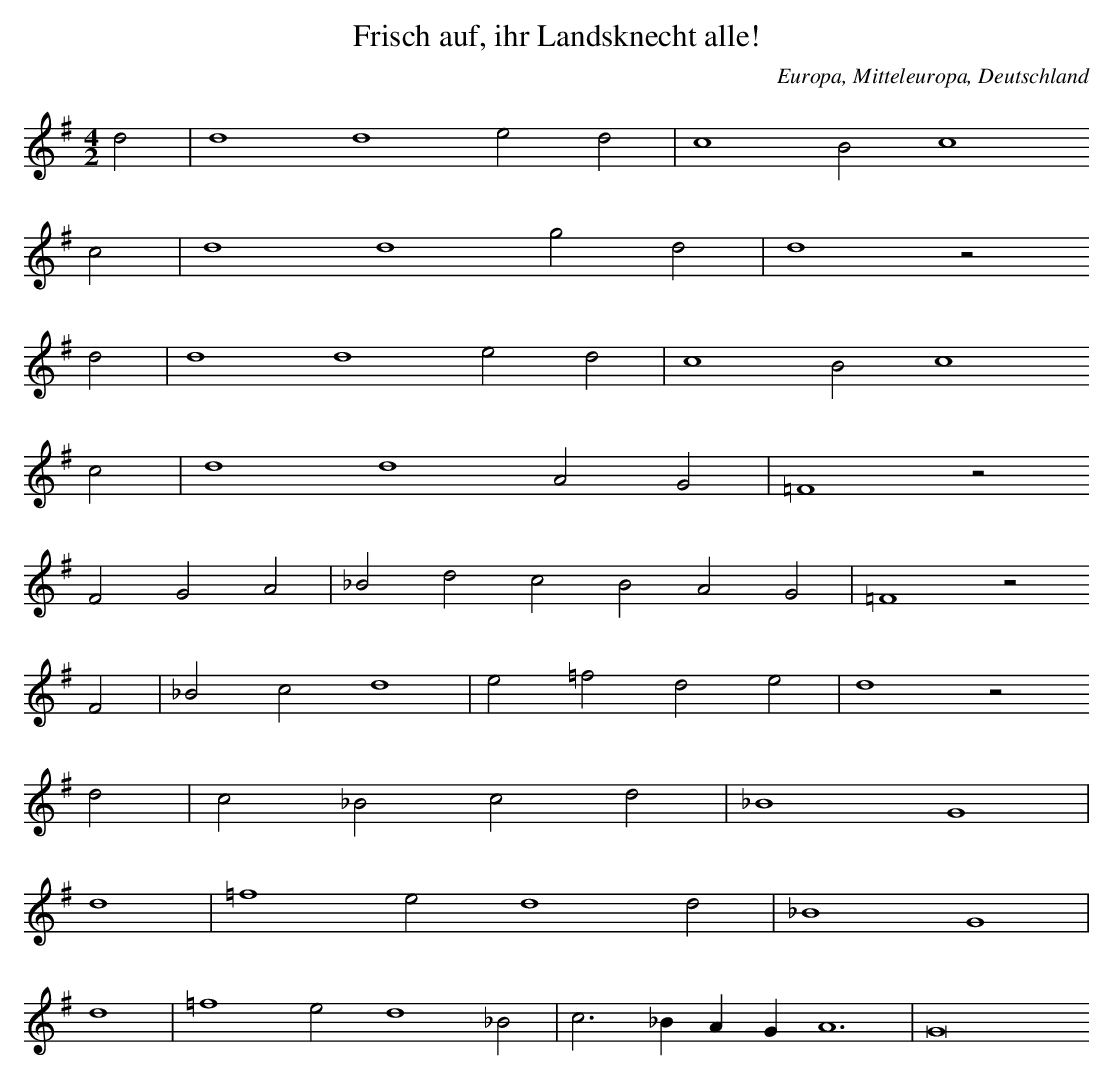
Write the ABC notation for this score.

X:1
T: Frisch auf, ihr Landsknecht alle!
O: Europa, Mitteleuropa, Deutschland
M: 4/2
L: 1/4
K: G
d2 | d4d4e2d2 | c4B2c4
c2 | d4d4g2d2 | d4z2
d2 | d4d4e2d2 | c4B2c4
c2 | d4d4A2G2 | =F4z2
F2G2A2 | _B2d2c2B2A2G2 | =F4z2
F2 | _B2c2d4 | e2=f2d2e2 | d4z2
d2 | c2_B2c2d2 | _B4G4 |
d4 | =f4e2d4d2 | _B4G4 |
d4 | =f4e2d4_B2 | c3_BAGA6 | G8
